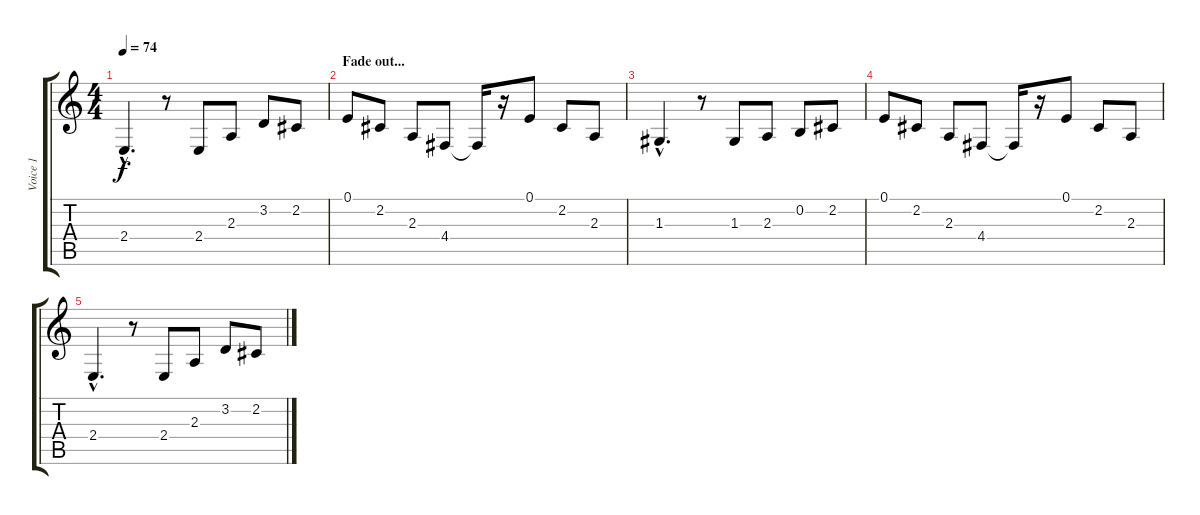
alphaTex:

\track ("Voice 1" "Voice 1") {instrument clarinet}
\staff {score tabs}
\tuning (E4 B3 G3 D3 A2 E2) {hide}
\ts (4 4)
\tempo 74
\clef g2
\ks c
2.4{hac}.4{d dy f} r.8 2.4.8 2.3.8 3.2.8 2.2.8 |
\section ("" "Fade out...")
0.1.8 2.2.8 2.3.8 4.4.8 4.4{t}.16 r.16 0.1.8 2.2.8 2.3.8 |
1.3{hac}.4{d} r.8 1.3.8 2.3.8 0.2.8 2.2.8 |
0.1.8 2.2.8 2.3.8 4.4.8 4.4{t}.16 r.16 0.1.8 2.2.8 2.3.8 |
2.4{hac}.4{d} r.8 2.4.8 2.3.8 3.2.8 2.2.8
